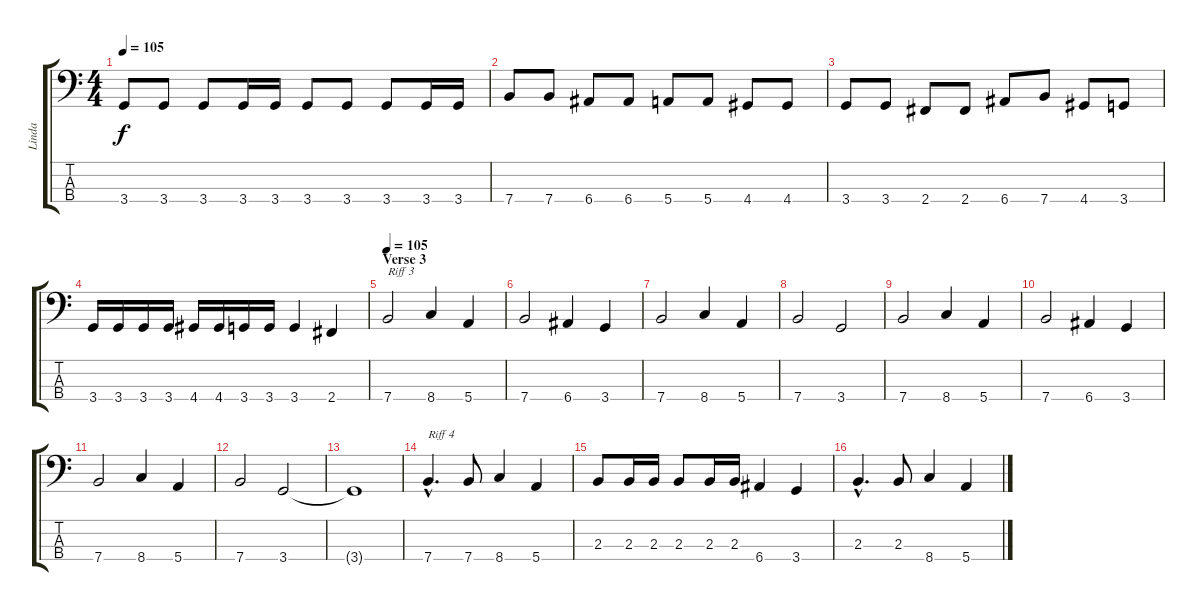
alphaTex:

\track ("Linda" "Linda") {instrument electricbassfinger}
\staff {score tabs}
\tuning (G2 D2 A1 E1) {hide}
\ts (4 4)
\tempo 105
\clef f4
\ks c
3.4.8{dy f} 3.4.8 3.4.8 3.4.16 3.4.16 3.4.8 3.4.8 3.4.8 3.4.16 3.4.16 |
7.4.8 7.4.8 6.4.8 6.4.8 5.4.8 5.4.8 4.4.8 4.4.8 |
3.4.8 3.4.8 2.4.8 2.4.8 6.4.8 7.4.8 4.4.8 3.4.8 |
3.4.16 3.4.16 3.4.16 3.4.16 4.4.16 4.4.16 3.4.16 3.4.16 3.4.4 2.4.4 |
\section ("" "Verse 3")
\tempo 105
7.4.2{txt "Riff 3"} 8.4.4 5.4.4 |
7.4.2 6.4.4 3.4.4 |
7.4.2 8.4.4 5.4.4 |
7.4.2 3.4.2 |
7.4.2 8.4.4 5.4.4 |
7.4.2 6.4.4 3.4.4 |
7.4.2 8.4.4 5.4.4 |
7.4.2 3.4.2 |
3.4{t}.1 |
7.4{hac}.4{d txt "Riff 4"} 7.4.8 8.4.4 5.4.4 |
2.3.8 2.3.16 2.3.16 2.3.8 2.3.16 2.3.16 6.4.4 3.4.4 |
2.3{hac}.4{d} 2.3.8 8.4.4 5.4.4
